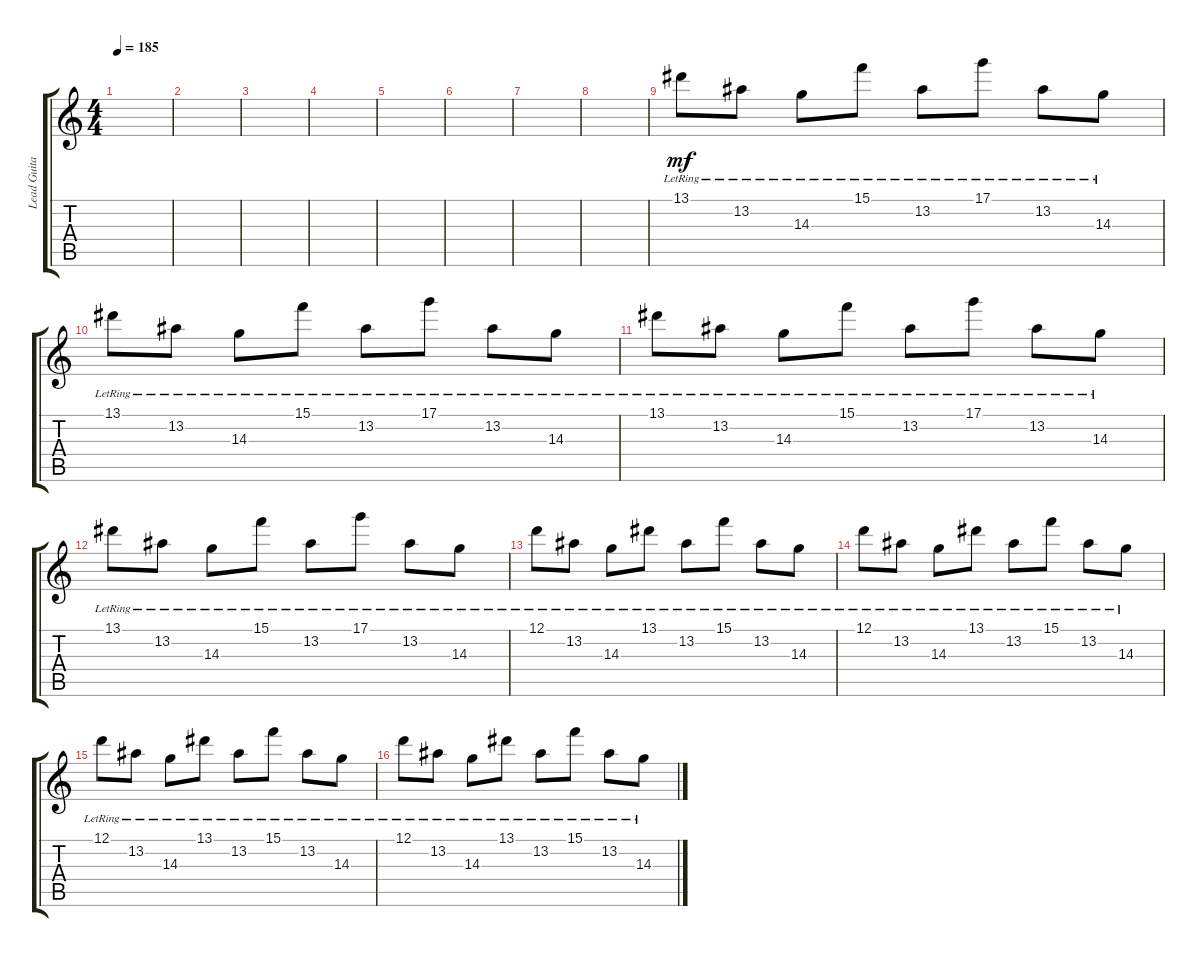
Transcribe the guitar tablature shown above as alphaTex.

\track ("Lead Guitar" "Lead Guita") {instrument overdrivenguitar}
\staff {score tabs}
\tuning (D4 A3 F3 C3 G2 C2) {hide}
\ts (4 4)
\tempo 185
\clef g2
\ks c
|
|
|
|
|
|
|
|
13.1{lr}.8{dy mf volume 9 instrument distortionguitar} 13.2{lr}.8 14.3{lr}.8 15.1{lr}.8 13.2{lr}.8 17.1{lr}.8 13.2{lr}.8 14.3{lr}.8 |
13.1{lr}.8 13.2{lr}.8 14.3{lr}.8 15.1{lr}.8 13.2{lr}.8 17.1{lr}.8 13.2{lr}.8 14.3{lr}.8 |
13.1{lr}.8 13.2{lr}.8 14.3{lr}.8 15.1{lr}.8 13.2{lr}.8 17.1{lr}.8 13.2{lr}.8 14.3{lr}.8 |
13.1{lr}.8 13.2{lr}.8 14.3{lr}.8 15.1{lr}.8 13.2{lr}.8 17.1{lr}.8 13.2{lr}.8 14.3{lr}.8 |
12.1{lr}.8 13.2{lr}.8 14.3{lr}.8 13.1{lr}.8 13.2{lr}.8 15.1{lr}.8 13.2{lr}.8 14.3{lr}.8 |
12.1{lr}.8 13.2{lr}.8 14.3{lr}.8 13.1{lr}.8 13.2{lr}.8 15.1{lr}.8 13.2{lr}.8 14.3{lr}.8 |
12.1{lr}.8 13.2{lr}.8 14.3{lr}.8 13.1{lr}.8 13.2{lr}.8 15.1{lr}.8 13.2{lr}.8 14.3{lr}.8 |
12.1{lr}.8 13.2{lr}.8 14.3{lr}.8 13.1{lr}.8 13.2{lr}.8 15.1{lr}.8 13.2{lr}.8 14.3{lr}.8
